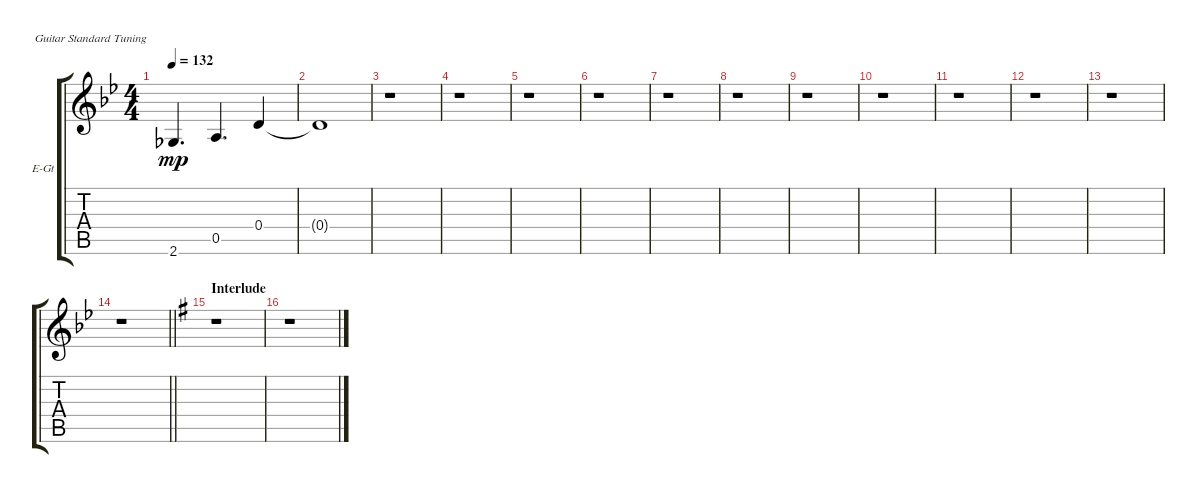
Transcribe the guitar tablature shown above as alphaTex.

\bracketExtendMode groupsimilarinstruments
\firstSystemTrackNameOrientation horizontal
\otherSystemsTrackNameOrientation horizontal
\track ("Guitar 4" "E-Gt") {instrument overdrivenguitar}
\staff {score tabs}
\tuning (E4 B3 G3 D3 A2 E2)
\ts (4 4)
\tempo 132
\clef g2
\ks bb
2.6.4{d dy mp} 0.5.4{d} 0.4.4 |
0.4{t}.1 |
r.1 |
r.1 |
r.1 |
r.1 |
r.1 |
r.1 |
r.1 |
r.1 |
r.1 |
r.1 |
r.1 |
\barLineRight lightlight
r.1 |
\section ("" "Interlude")
\ks g
r.1 |
r.1
